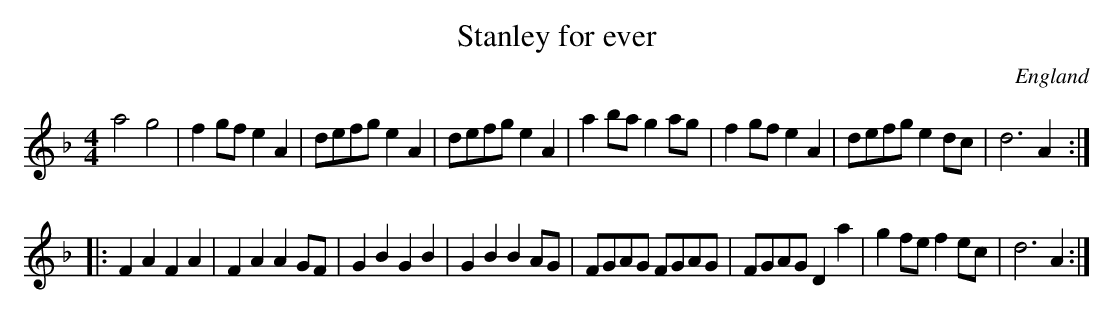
X:1
T:Stanley for ever
O:England
M:4/4
K:F
a4 g4 | f2gf e2A2 | defg e2A2 | defg e2A2 |\
a2ba g2ag | f2gf e2A2 | defg e2dc | d6 A2 :|*
|:F2A2 F2A2 | F2A2 A2GF | G2B2 G2B2 | G2B2 B2AG |\
FGAG FGAG | FGAG D2a2 | g2fe f2ec | d6 A2:|**
